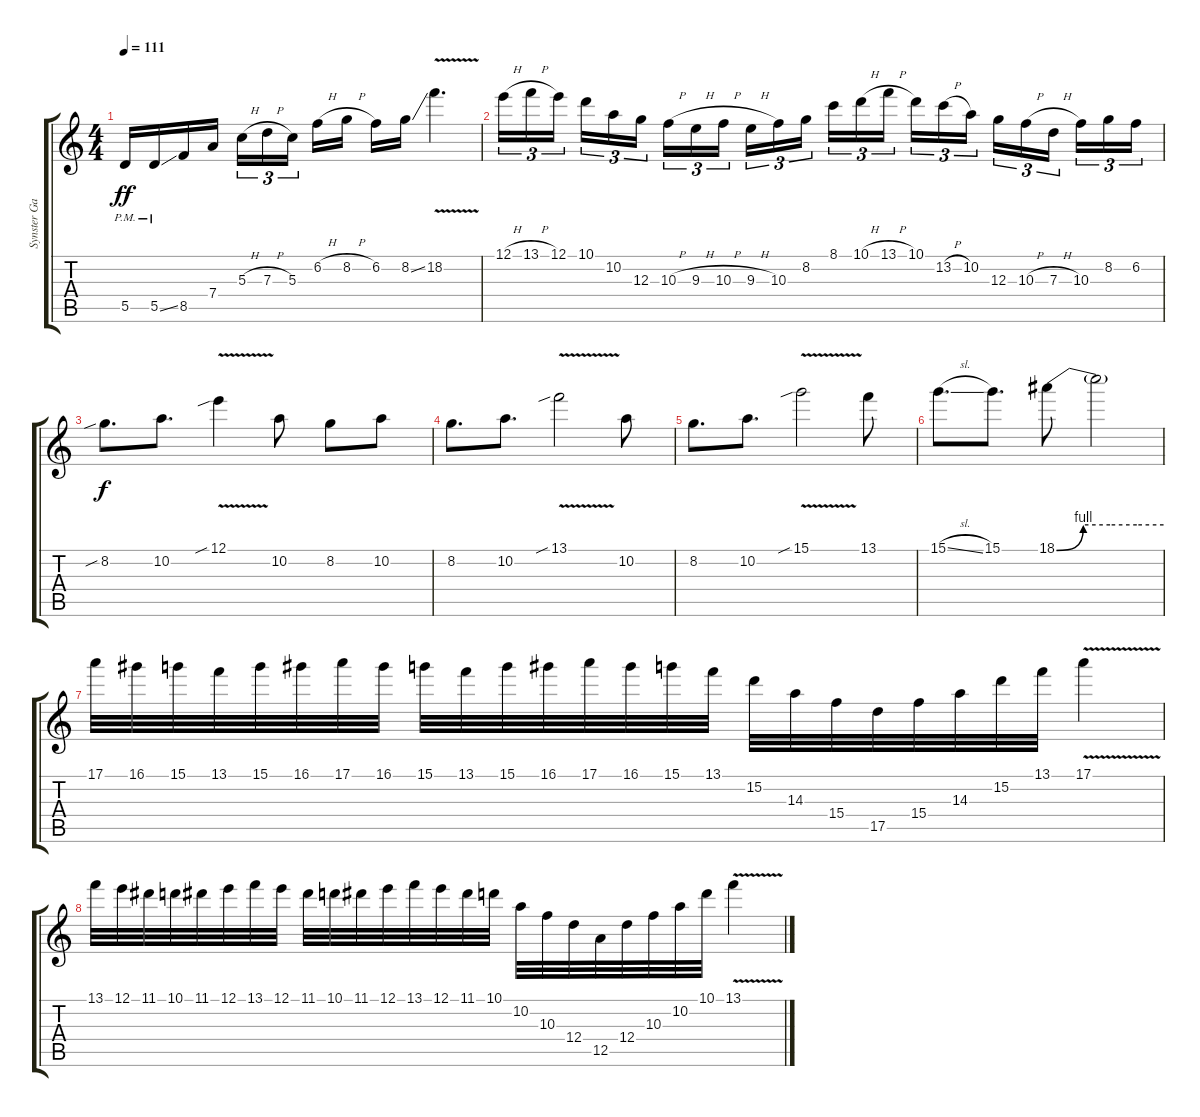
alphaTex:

\track ("Synster Gates" "Synster Ga") {instrument distortionguitar}
\staff {score tabs}
\tuning (E4 B3 G3 D3 A2 D2) {hide}
\ts (4 4)
\tempo 111
\clef g2
\ks c
5.5{pm}.16{dy ff} 5.5{ss pm}.16 8.5.16 7.4.16 5.3{h}.16{tu (3 2)} 7.3{h}.16{tu (3 2)} 5.3.16{tu (3 2) beam splitsecondary} 6.2{h}.16 8.2{h}.16 6.2.16 8.2{ss}.16 18.2{v}.4{d} |
12.1{h}.16{tu (3 2)} 13.1{h}.16{tu (3 2)} 12.1.16{tu (3 2) beam splitsecondary} 10.1.16{tu (3 2)} 10.2.16{tu (3 2)} 12.3.16{tu (3 2)} 10.3{h}.16{tu (3 2)} 9.3{h}.16{tu (3 2)} 10.3{h}.16{tu (3 2) beam splitsecondary} 9.3{h}.16{tu (3 2)} 10.3.16{tu (3 2)} 8.2.16{tu (3 2)} 8.1.16{tu (3 2)} 10.1{h}.16{tu (3 2)} 13.1{h}.16{tu (3 2) beam splitsecondary} 10.1.16{tu (3 2)} 13.2{h}.16{tu (3 2)} 10.2.16{tu (3 2)} 12.3.16{tu (3 2)} 10.3{h}.16{tu (3 2)} 7.3{h}.16{tu (3 2) beam splitsecondary} 10.3.16{tu (3 2)} 8.2.16{tu (3 2)} 6.2.16{tu (3 2)} |
8.2{sib}.8{d dy f balance 16} 10.2.8{d} 12.1{v sib}.4 10.2.8 8.2.8 10.2.8 |
8.2.8{d} 10.2.8{d} 13.1{v sib}.2 10.2.8 |
8.2.8{d} 10.2.8{d} 15.1{v sib}.2 13.1.8 |
15.1{sl}.8{d} 15.1.8{d} 18.1{be (custom 0 0 15 4 30 4 45 4 60 4)}.8 18.1{t}.2 |
17.1.32{volume 16 balance 8} 16.1.32 15.1.32 13.1.32 15.1.32 16.1.32 17.1.32 16.1.32 15.1.32 13.1.32 15.1.32 16.1.32 17.1.32 16.1.32 15.1.32 13.1.32 15.2.32 14.3.32 15.4.32 17.5.32 15.4.32 14.3.32 15.2.32 13.1.32 17.1{v}.4 |
13.1.32 12.1.32 11.1.32 10.1.32 11.1.32 12.1.32 13.1.32 12.1.32 11.1.32 10.1.32 11.1.32 12.1.32 13.1.32 12.1.32 11.1.32 10.1.32 10.2.32 10.3.32 12.4.32 12.5.32 12.4.32 10.3.32 10.2.32 10.1.32 13.1{v}.4
